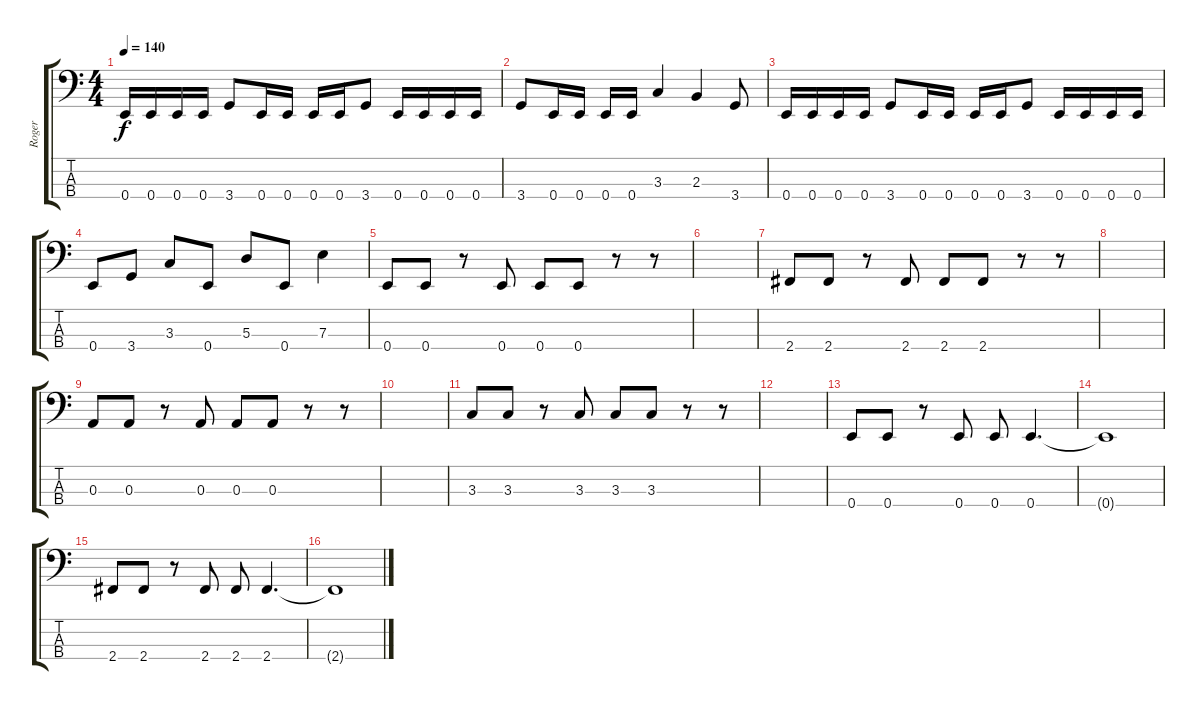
\track ("Roger" "Roger") {instrument electricbassfinger}
\staff {score tabs}
\tuning (G2 D2 A1 E1) {hide}
\ts (4 4)
\tempo 140
\clef f4
\ks c
0.4.16{dy f} 0.4.16 0.4.16 0.4.16 3.4.8 0.4.16 0.4.16 0.4.16 0.4.16 3.4.8 0.4.16 0.4.16 0.4.16 0.4.16 |
3.4.8 0.4.16 0.4.16 0.4.16 0.4.16 3.3.4 2.3.4 3.4.8 |
0.4.16 0.4.16 0.4.16 0.4.16 3.4.8 0.4.16 0.4.16 0.4.16 0.4.16 3.4.8 0.4.16 0.4.16 0.4.16 0.4.16 |
0.4.8 3.4.8 3.3.8 0.4.8 5.3.8 0.4.8 7.3.4 |
0.4.8 0.4.8 r.8 0.4.8 0.4.8 0.4.8 r.8 r.8 |
|
2.4.8 2.4.8 r.8 2.4.8 2.4.8 2.4.8 r.8 r.8 |
|
0.3.8 0.3.8 r.8 0.3.8 0.3.8 0.3.8 r.8 r.8 |
|
3.3.8 3.3.8 r.8 3.3.8 3.3.8 3.3.8 r.8 r.8 |
|
0.4.8 0.4.8 r.8 0.4.8 0.4.8 0.4.4{d} |
0.4{t}.1 |
2.4.8 2.4.8 r.8 2.4.8 2.4.8 2.4.4{d} |
2.4{t}.1
